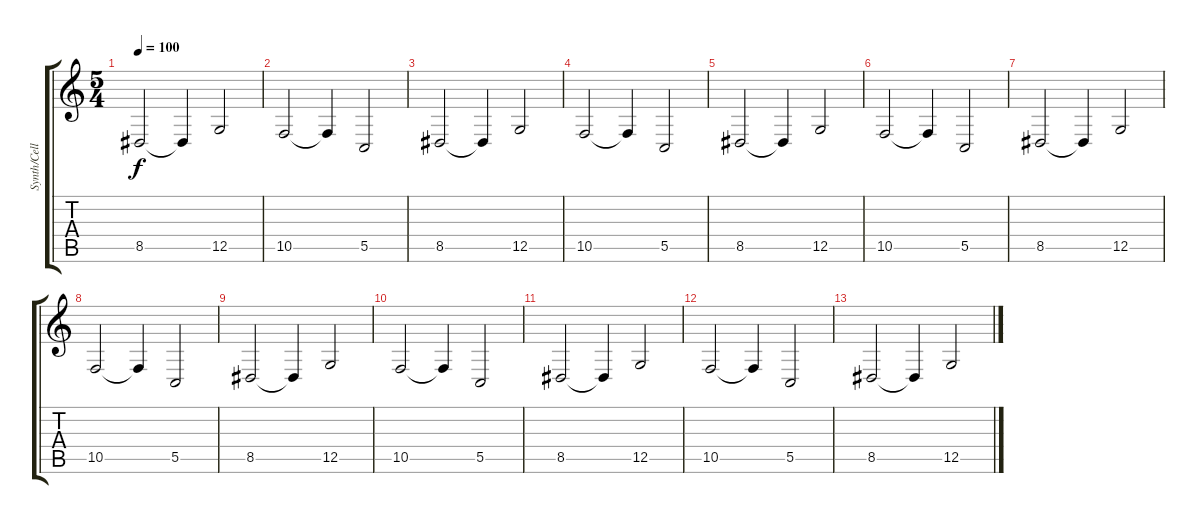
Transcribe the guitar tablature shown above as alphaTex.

\track ("Synth/Cello 2" "Synth/Cell") {instrument stringensemble2}
\staff {score tabs}
\tuning (D4 A3 F3 C3 G2 D2) {hide}
\ts (5 4)
\tempo 100
\clef g2
\ks c
8.5.2{dy f} 8.5{t}.4 12.5.2 |
10.5.2 10.5{t}.4 5.5.2 |
8.5.2 8.5{t}.4 12.5.2 |
10.5.2 10.5{t}.4 5.5.2 |
8.5.2 8.5{t}.4 12.5.2 |
10.5.2 10.5{t}.4 5.5.2 |
8.5.2 8.5{t}.4 12.5.2 |
10.5.2 10.5{t}.4 5.5.2 |
8.5.2 8.5{t}.4 12.5.2{volume 0} |
10.5.2 10.5{t}.4 5.5.2 |
8.5.2 8.5{t}.4 12.5.2 |
10.5.2 10.5{t}.4 5.5.2 |
8.5.2 8.5{t}.4 12.5.2
